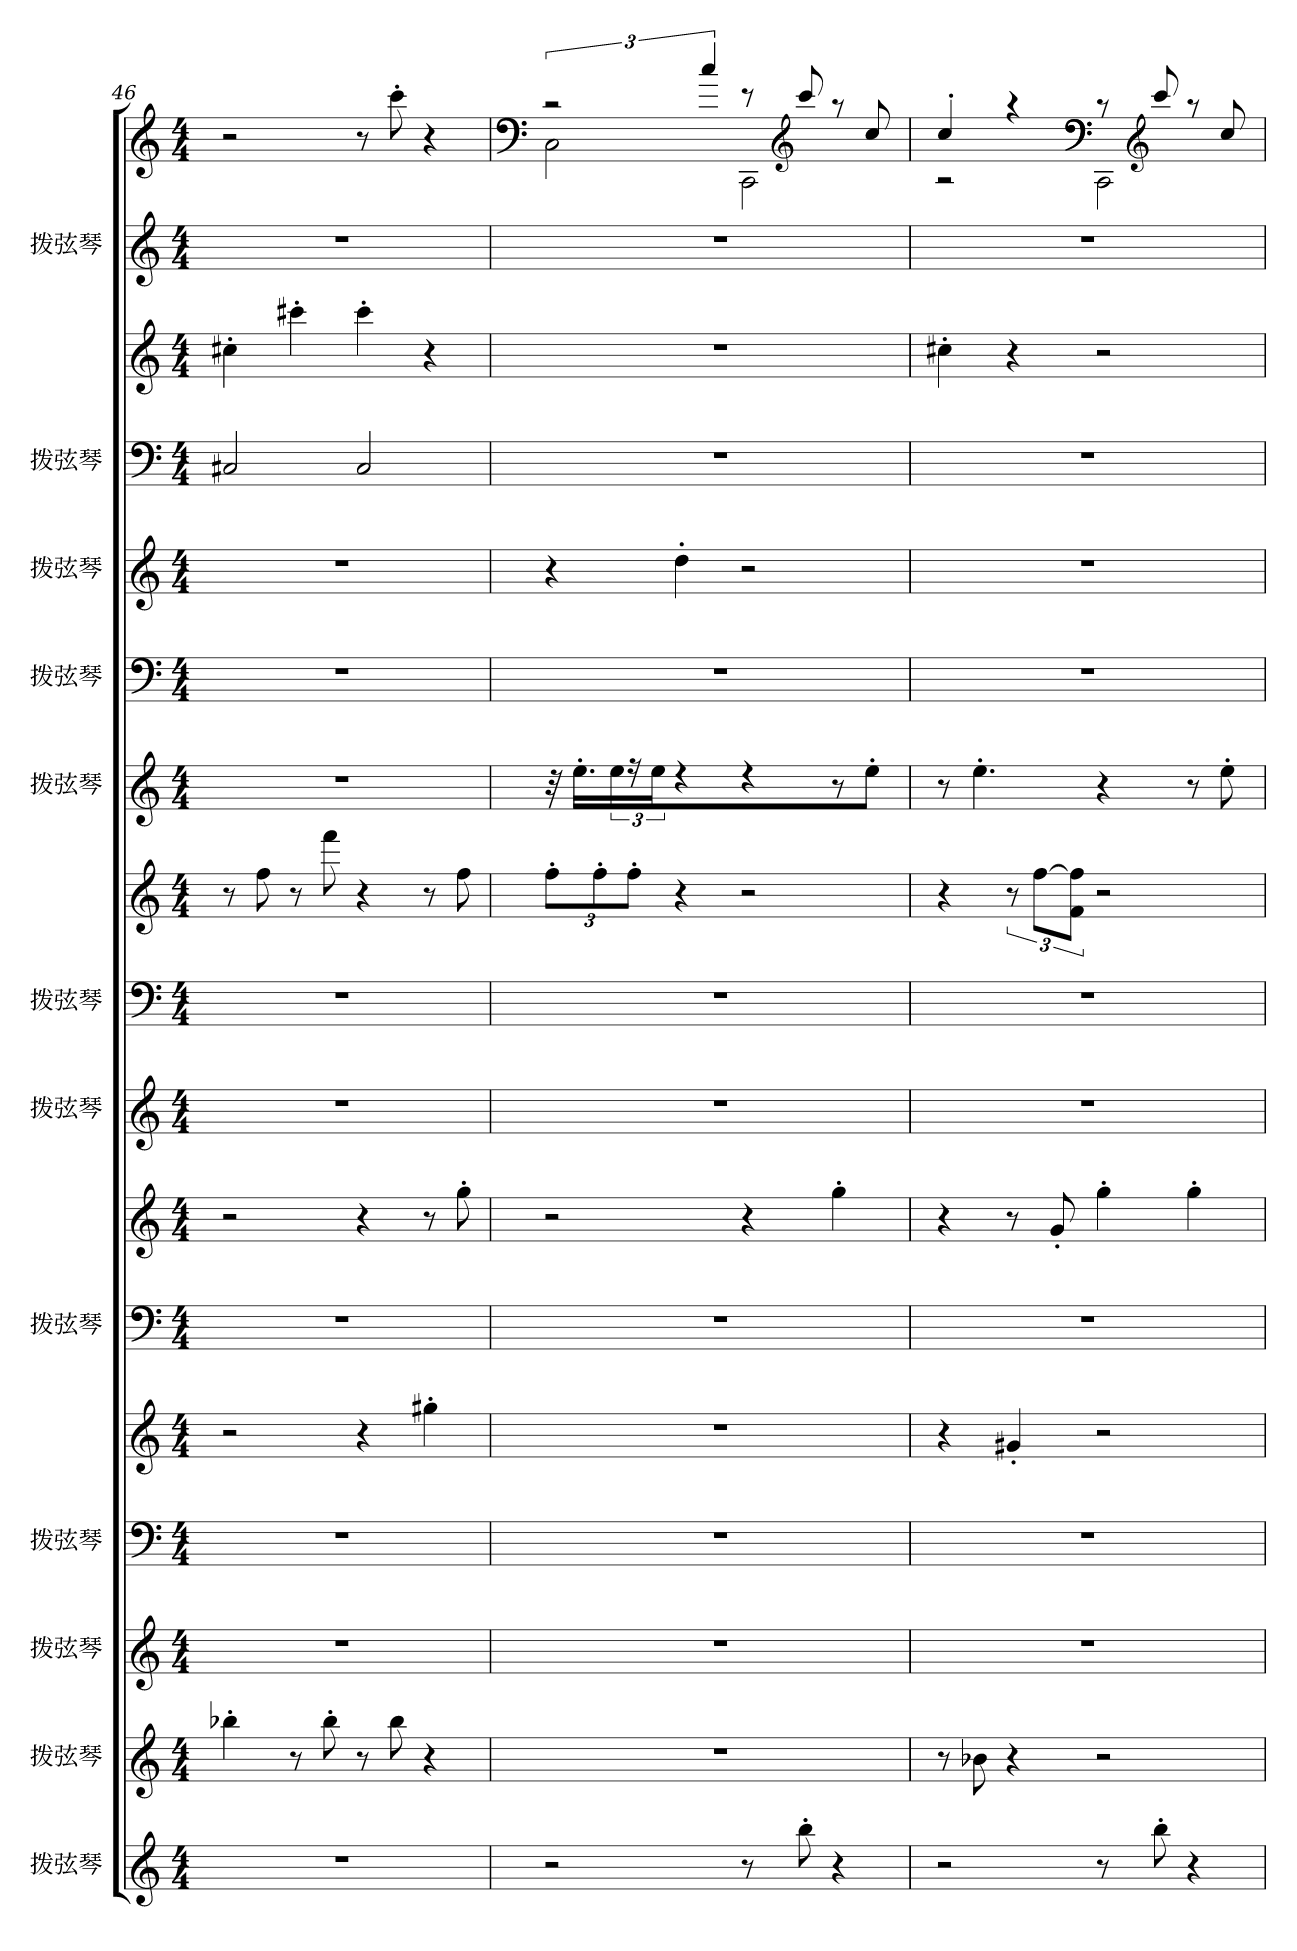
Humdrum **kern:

**kern	**kern	**kern	**kern	**kern	**kern	**kern	**kern	**kern	**kern	**kern	**kern	**kern	**kern	**kern	**kern	**kern
*part12	*part11	*part10	*part9	*part9	*part8	*part8	*part7	*part6	*part6	*part5	*part4	*part3	*part2	*part2	*part1	*part1
*staff17	*staff16	*staff15	*staff14	*staff13	*staff12	*staff11	*staff10	*staff9	*staff8	*staff7	*staff6	*staff5	*staff4	*staff3	*staff2	*staff1
*I"拨弦琴	*I"拨弦琴	*I"拨弦琴	*I"拨弦琴	*	*I"拨弦琴	*	*I"拨弦琴	*I"拨弦琴	*	*I"拨弦琴	*I"拨弦琴	*I"拨弦琴	*I"拨弦琴	*	*I"拨弦琴	*
*clefG2	*clefG2	*clefG2	*clefF4	*clefG2	*clefF4	*clefG2	*clefG2	*clefF4	*clefG2	*clefG2	*clefF4	*clefG2	*clefF4	*clefG2	*clefG2	*clefG2
*k[]	*k[]	*k[]	*k[]	*k[]	*k[]	*k[]	*k[]	*k[]	*k[]	*k[]	*k[]	*k[]	*k[]	*k[]	*k[]	*k[]
*M4/4	*M4/4	*M4/4	*M4/4	*M4/4	*M4/4	*M4/4	*M4/4	*M4/4	*M4/4	*M4/4	*M4/4	*M4/4	*M4/4	*M4/4	*M4/4	*M4/4
=46	=46	=46	=46	=46	=46	=46	=46	=46	=46	=46	=46	=46	=46	=46	=46	=46
1r	4bb-X'\	1r	1r	2r	1r	2r	1r	1r	8r	1r	1r	1r	2C#X/	4cc#X'\	1r	2r
.	.	.	.	.	.	.	.	.	8ff\	.	.	.	.	.	.	.
.	8r	.	.	.	.	.	.	.	8r	.	.	.	.	4ccc#X'\	.	.
.	8bb-'\	.	.	.	.	.	.	.	8fff\	.	.	.	.	.	.	.
.	8r	.	.	4r	.	4r	.	.	4r	.	.	.	2C#/	4ccc#'\	.	8r
.	8bb-\	.	.	.	.	.	.	.	.	.	.	.	.	.	.	8ccc'\
.	4r	.	.	4gg#X'\	.	8r	.	.	8r	.	.	.	.	4r	.	4r
.	.	.	.	.	.	8gg'\	.	.	8ff\	.	.	.	.	.	.	.
!!LO:PB:g=z
=47	=47	=47	=47	=47	=47	=47	=47	=47	=47	=47	=47	=47	=47	=47	=47	=47
*	*	*	*	*	*	*	*	*	*	*	*	*	*	*	*	*clefF4
*	*	*	*	*	*	*	*	*	*Xbrackettup	*	*	*	*	*	*	*
*	*	*	*	*	*	*	*	*	*	*	*	*	*	*	*	*^
2r	1r	1r	1r	1r	1r	2r	1r	1r	12ff'\L	32r	1r	4r	1r	1r	1r	3r	2C\
.	.	.	.	.	.	.	.	.	.	16.ee'\LL	.	.	.	.	.	.	.
.	.	.	.	.	.	.	.	.	12ff'\	.	.	.	.	.	.	.	.
.	.	.	.	.	.	.	.	.	.	24ee\JJ	.	.	.	.	.	.	.
.	.	.	.	.	.	.	.	.	12ff'\J	24r	.	.	.	.	.	.	.
.	.	.	.	.	.	.	.	.	.	24ee\	.	.	.	.	.	.	.
.	.	.	.	.	.	.	.	.	4r	4r	.	4dd'\	.	.	.	.	.
.	.	.	.	.	.	.	.	.	.	.	.	.	.	.	.	6cc/	.
8r	.	.	.	.	.	4r	.	.	2r	4r	.	2r	.	.	.	8r	2CC\
*	*	*	*	*	*	*	*	*	*	*	*	*	*	*	*	*clefG2	*
8bb'\	.	.	.	.	.	.	.	.	.	.	.	.	.	.	.	8ccc/	.
4r	.	.	.	.	.	4gg'\	.	.	.	8r	.	.	.	.	.	8r	.
.	.	.	.	.	.	.	.	.	.	8ee'\	.	.	.	.	.	8cc/	.
=48	=48	=48	=48	=48	=48	=48	=48	=48	=48	=48	=48	=48	=48	=48	=48	=48	=48
2r	8r	1r	1r	4r	1r	4r	1r	1r	4r	8r	1r	1r	1r	4cc#X'\	1r	4cc'/	2r
.	8b-X\	.	.	.	.	.	.	.	.	4.ee'\	.	.	.	.	.	.	.
*	*	*	*	*	*	*	*	*	*brackettup	*	*	*	*	*	*	*	*
.	4r	.	.	4g#X'/	.	8r	.	.	12r	.	.	.	.	4r	.	4r	.
.	.	.	.	.	.	.	.	.	[12ff\L	.	.	.	.	.	.	.	.
.	.	.	.	.	.	8g'/	.	.	.	.	.	.	.	.	.	.	.
.	.	.	.	.	.	.	.	.	12f\ 12ff\]J	.	.	.	.	.	.	.	.
*	*	*	*	*	*	*	*	*	*	*	*	*	*	*	*	*clefF4	*
8r	2r	.	.	2r	.	4gg'\	.	.	2r	4r	.	.	.	2r	.	8r	2CC\
*	*	*	*	*	*	*	*	*	*	*	*	*	*	*	*	*clefG2	*
8bb'\	.	.	.	.	.	.	.	.	.	.	.	.	.	.	.	8ccc/	.
4r	.	.	.	.	.	4gg'\	.	.	.	8r	.	.	.	.	.	8r	.
.	.	.	.	.	.	.	.	.	.	8ee'\	.	.	.	.	.	8cc/	.
*	*	*	*	*	*	*	*	*	*	*	*	*	*	*	*	*v	*v
=	=	=	=	=	=	=	=	=	=	=	=	=	=	=	=	=
*-	*-	*-	*-	*-	*-	*-	*-	*-	*-	*-	*-	*-	*-	*-	*-	*-
